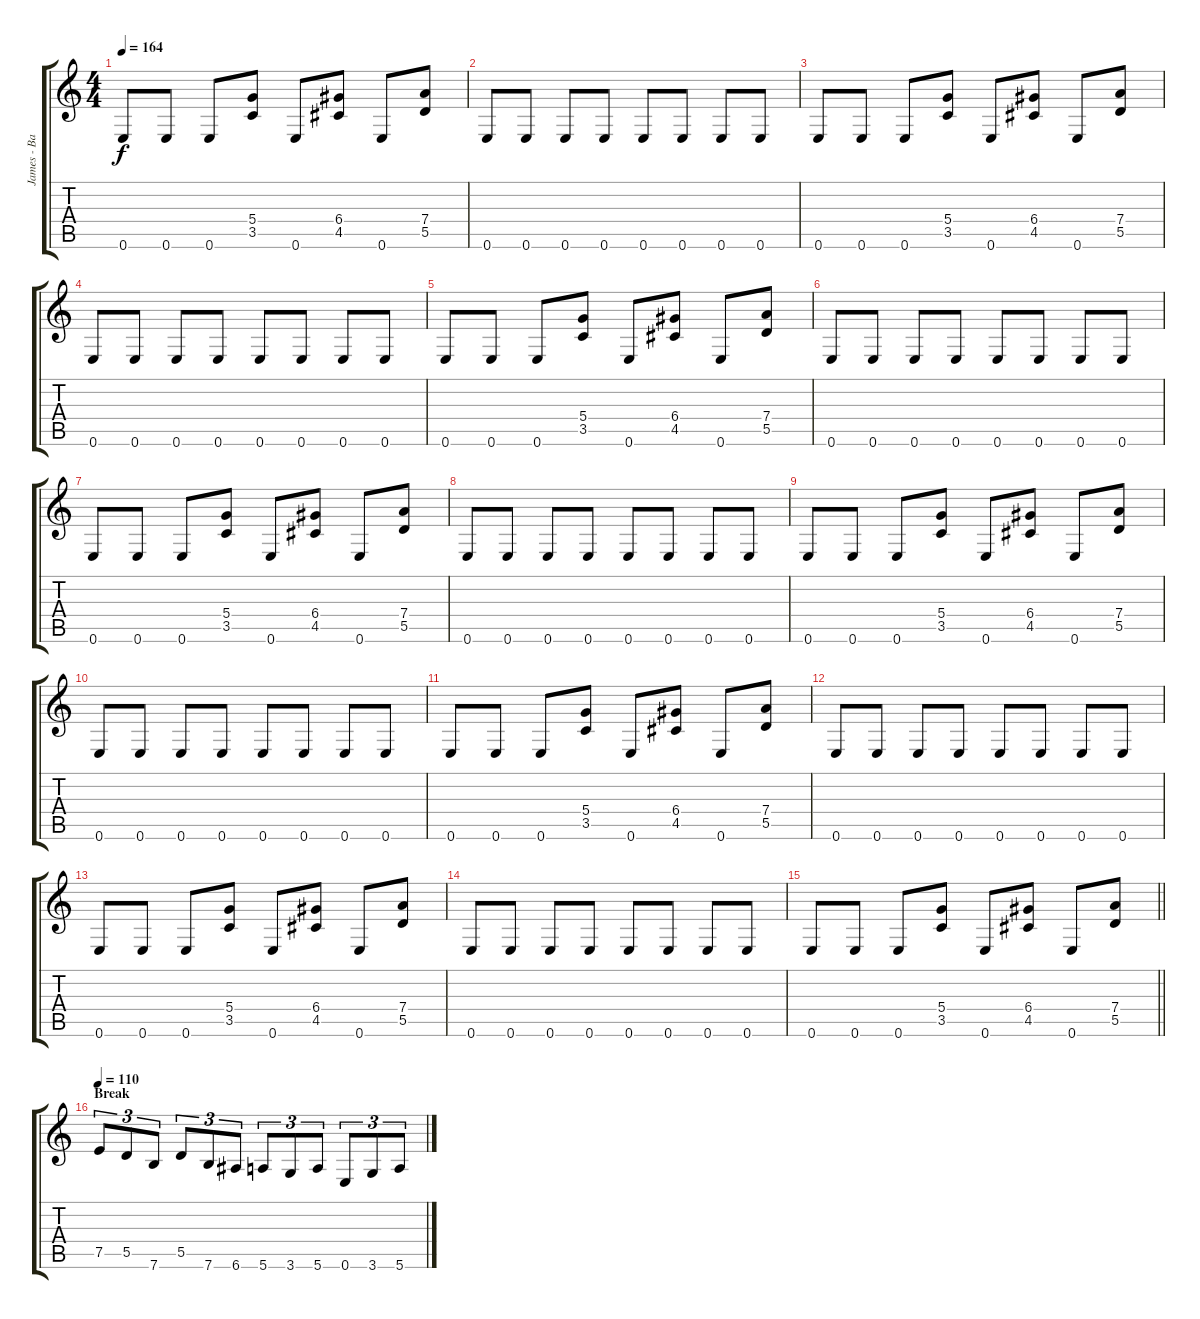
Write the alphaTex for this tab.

\track ("James - Back Guitar" "James - Ba") {solo instrument overdrivenguitar}
\staff {score tabs}
\tuning (E4 B3 G3 D3 A2 E2) {hide}
\ts (4 4)
\tempo 164
\clef g2
\ks c
0.6.8{dy f} 0.6.8 0.6.8 (5.4 3.5).8 0.6.8 (6.4 4.5).8 0.6.8 (7.4 5.5).8 |
0.6.8 0.6.8 0.6.8 0.6.8 0.6.8 0.6.8 0.6.8 0.6.8 |
0.6.8 0.6.8 0.6.8 (5.4 3.5).8 0.6.8 (6.4 4.5).8 0.6.8 (7.4 5.5).8 |
0.6.8 0.6.8 0.6.8 0.6.8 0.6.8 0.6.8 0.6.8 0.6.8 |
0.6.8 0.6.8 0.6.8 (5.4 3.5).8 0.6.8 (6.4 4.5).8 0.6.8 (7.4 5.5).8 |
0.6.8 0.6.8 0.6.8 0.6.8 0.6.8 0.6.8 0.6.8 0.6.8 |
0.6.8 0.6.8 0.6.8 (5.4 3.5).8 0.6.8 (6.4 4.5).8 0.6.8 (7.4 5.5).8 |
0.6.8 0.6.8 0.6.8 0.6.8 0.6.8 0.6.8 0.6.8 0.6.8 |
0.6.8 0.6.8 0.6.8 (5.4 3.5).8 0.6.8 (6.4 4.5).8 0.6.8 (7.4 5.5).8 |
0.6.8 0.6.8 0.6.8 0.6.8 0.6.8 0.6.8 0.6.8 0.6.8 |
0.6.8 0.6.8 0.6.8 (5.4 3.5).8 0.6.8 (6.4 4.5).8 0.6.8 (7.4 5.5).8 |
0.6.8 0.6.8 0.6.8 0.6.8 0.6.8 0.6.8 0.6.8 0.6.8 |
0.6.8 0.6.8 0.6.8 (5.4 3.5).8 0.6.8 (6.4 4.5).8 0.6.8 (7.4 5.5).8 |
0.6.8 0.6.8 0.6.8 0.6.8 0.6.8 0.6.8 0.6.8 0.6.8 |
\barLineRight lightlight
0.6.8 0.6.8 0.6.8 (5.4 3.5).8 0.6.8 (6.4 4.5).8 0.6.8 (7.4 5.5).8 |
\section ("" "Break")
\tempo 110
7.5.8{tu (3 2)} 5.5.8{tu (3 2)} 7.6.8{tu (3 2)} 5.5.8{tu (3 2)} 7.6.8{tu (3 2)} 6.6.8{tu (3 2)} 5.6.8{tu (3 2)} 3.6.8{tu (3 2)} 5.6.8{tu (3 2)} 0.6.8{tu (3 2)} 3.6.8{tu (3 2)} 5.6.8{tu (3 2)}
